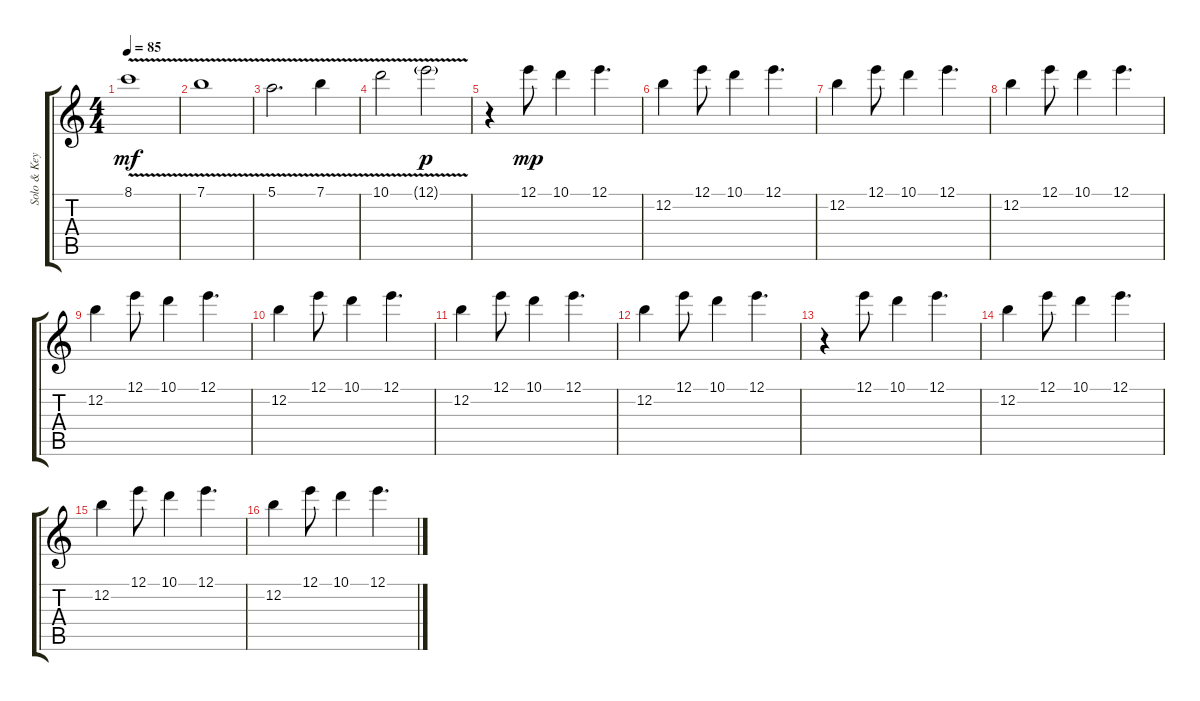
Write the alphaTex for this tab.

\track ("Solo & Keyboard Guitar" "Solo & Key") {instrument acousticguitarsteel}
\staff {score tabs}
\tuning (E4 B3 G3 D3 A2 E2) {hide}
\ts (4 4)
\tempo 85
\clef g2
\ks c
8.1{v}.1{dy mf} |
7.1{v}.1 |
5.1{v}.2{d} 7.1{v}.4 |
10.1{v}.2 12.1{v g}.2{dy p} |
r.4 12.1.8{dy mp} 10.1.4 12.1.4{d} |
12.2.4 12.1.8 10.1.4 12.1.4{d} |
12.2.4 12.1.8 10.1.4 12.1.4{d} |
12.2.4 12.1.8 10.1.4 12.1.4{d} |
12.2.4 12.1.8 10.1.4 12.1.4{d} |
12.2.4 12.1.8 10.1.4 12.1.4{d} |
12.2.4 12.1.8 10.1.4 12.1.4{d} |
12.2.4 12.1.8 10.1.4 12.1.4{d} |
r.4 12.1.8 10.1.4 12.1.4{d} |
12.2.4 12.1.8 10.1.4 12.1.4{d} |
12.2.4 12.1.8 10.1.4 12.1.4{d} |
12.2.4 12.1.8 10.1.4 12.1.4{d}
